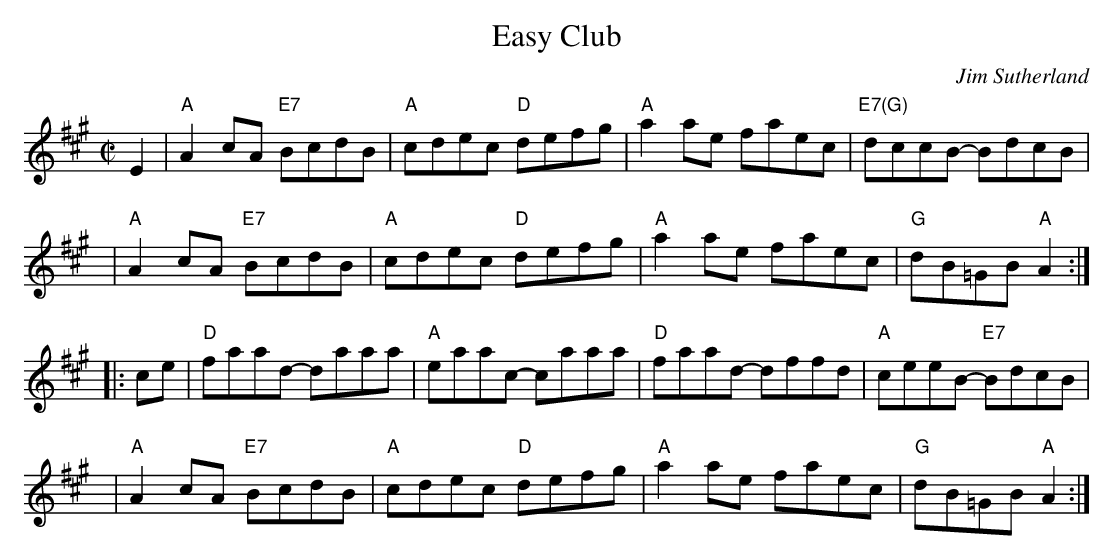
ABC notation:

X:1
T:Easy Club
C:Jim Sutherland
M: C|
L:1/8
K:A
   E2 | "A"A2cA "E7"BcdB | "A"cdec "D"defg | "A"a2ae  faec | "E7(G)"dccB- BdcB |
   y3 | "A"A2cA "E7"BcdB | "A"cdec "D"defg | "A"a2ae  faec | "G"dB=GB  "A"A2  :|
|: ce | "D"faad-    daaa | "A"eaac-   caaa | "D"faad- dffd | "A"ceeB- "E7"BdcB |
   y4 | "A"A2cA "E7"BcdB | "A"cdec "D"defg | "A"a2ae  faec | "G"dB=GB  "A"A2  :|
